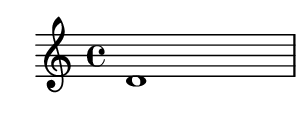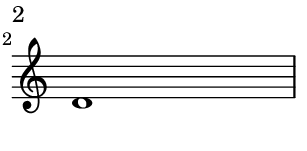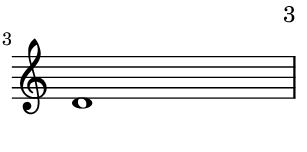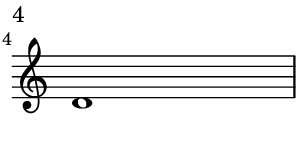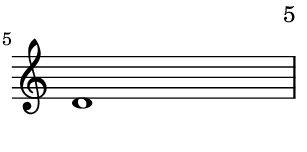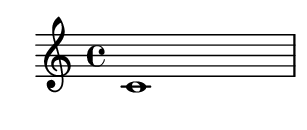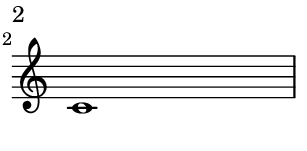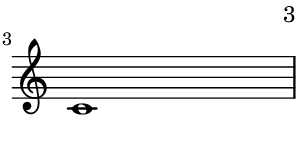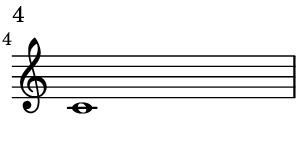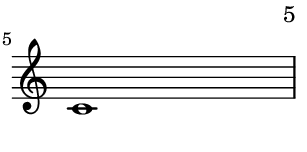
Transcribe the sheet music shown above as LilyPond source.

%% Generated by lilypond-book
%% Options: [exampleindent=10.16\mm,indent=0\mm,line-width=160\mm,paper-height=845.047\pt,paper-width=597.508\pt,papersize='(cons (* 597.508 pt) (* 845.047 pt))]
\include "lilypond-book-preamble.ly"


% ****************************************************************
% Start cut-&-pastable-section
% ****************************************************************

#(ly:set-option 'eps-box-padding 3.000000)



\paper {
  #(set-paper-size '(cons (* 597.508 pt) (* 845.047 pt)))
  indent = 0\mm
  line-width = 160\mm
  % offset the left padding, also add 1mm as lilypond creates cropped
  % images with a little space on the right
  line-width = #(- line-width (* mm  3.000000) (* mm 1))
}

\layout {
  
}




% ****************************************************************
% ly snippet:
% ****************************************************************
\sourcefilename "/lilypond-2.26.0/input/regression/bookpart-level-page-numbering.ly"
\sourcefileline 0
\version "2.23.12"

\header {
  texidoc = "Pages can be numbered per bookpart rather than per book."
}

#(set-default-paper-size "a8")

\paper {
  bookpart-level-page-numbering = ##t
}

\book {
  \bookpart {
    \repeat unfold 5 { d'1 \pageBreak }
  }
  \bookpart {
    \repeat unfold 5 { c'1 \pageBreak }
  }
}



% ****************************************************************
% end ly snippet
% ****************************************************************
